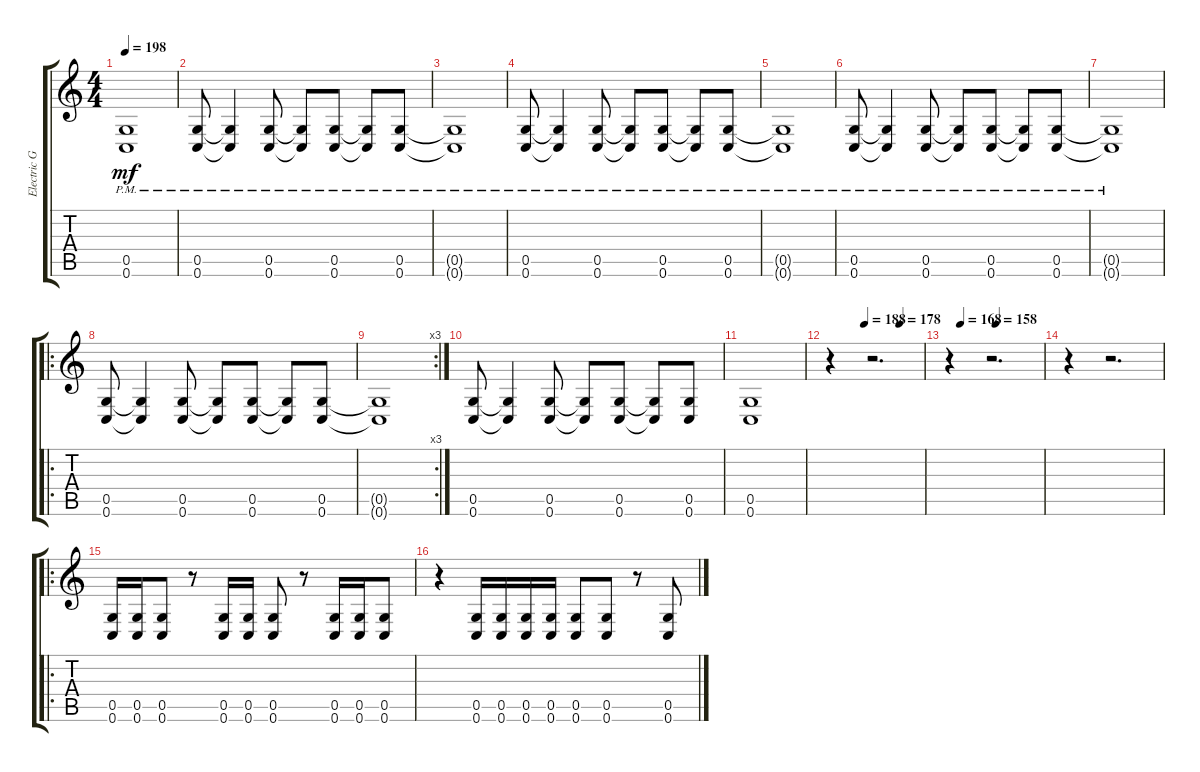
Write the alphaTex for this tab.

\track ("Electric Guitar" "Electric G") {instrument distortionguitar}
\staff {score tabs}
\tuning (D4 A3 F3 C3 G2 C2) {hide}
\ts (4 4)
\tempo 198
\clef g2
\ks c
(0.5{pm t} 0.6{pm t}).1{dy mf} |
(0.5{pm} 0.6{pm}).8 (0.5{pm t} 0.6{pm t}).4 (0.5{pm} 0.6{pm}).8 (0.5{pm t} 0.6{pm t}).8 (0.5{pm} 0.6{pm}).8 (0.5{pm t} 0.6{pm t}).8 (0.5{pm} 0.6{pm}).8 |
(0.5{pm t} 0.6{pm t}).1 |
(0.5{pm} 0.6{pm}).8 (0.5{pm t} 0.6{pm t}).4 (0.5{pm} 0.6{pm}).8 (0.5{pm t} 0.6{pm t}).8 (0.5{pm} 0.6{pm}).8 (0.5{pm t} 0.6{pm t}).8 (0.5{pm} 0.6{pm}).8 |
(0.5{pm t} 0.6{pm t}).1 |
(0.5{pm} 0.6{pm}).8 (0.5{pm t} 0.6{pm t}).4 (0.5{pm} 0.6{pm}).8 (0.5{pm t} 0.6{pm t}).8 (0.5{pm} 0.6{pm}).8 (0.5{pm t} 0.6{pm t}).8 (0.5{pm} 0.6{pm}).8 |
(0.5{pm t} 0.6{pm t}).1 |
\ro
(0.5 0.6).8 (0.5{t} 0.6{t}).4 (0.5 0.6).8 (0.5{t} 0.6{t}).8 (0.5 0.6).8 (0.5{t} 0.6{t}).8 (0.5 0.6).8 |
\rc 3
(0.5{t} 0.6{t}).1 |
(0.5 0.6).8 (0.5{t} 0.6{t}).4 (0.5 0.6).8 (0.5{t} 0.6{t}).8 (0.5 0.6).8 (0.5{t} 0.6{t}).8 (0.5 0.6).8 |
(0.5 0.6).1 |
\tempo (188 0.375)
\tempo (178 0.75)
r.4 r.2{d} |
\tempo (168 0.125)
\tempo (158 0.5)
r.4 r.2{d} |
r.4 r.2{d} |
\ro
(0.5 0.6).16 (0.5 0.6).16 (0.5 0.6).8 r.8 (0.5 0.6).16 (0.5 0.6).16 (0.5 0.6).8 r.8 (0.5 0.6).16 (0.5 0.6).16 (0.5 0.6).8 |
r.4 (0.5 0.6).16 (0.5 0.6).16 (0.5 0.6).16 (0.5 0.6).16 (0.5 0.6).8 (0.5 0.6).8 r.8 (0.5 0.6).8
